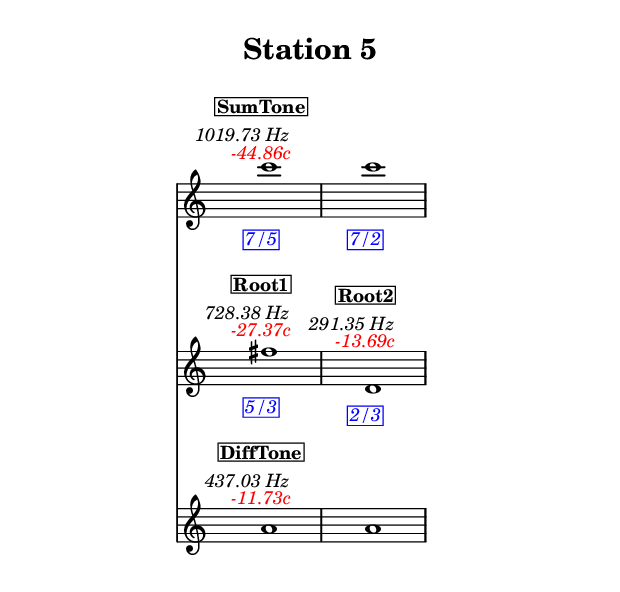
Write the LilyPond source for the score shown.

\version "2.20.0"
\language "english"

#(set-default-paper-size "a6" 'portrait)
#(set-global-staff-size 16)

\header {
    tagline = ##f
    title = \markup {
        \pad-around
            #3
            "Station 5"
        }
}

\layout {
    indent = #25
}

\paper {
    systems-per-page = 1
}

\score {
    \new Score
    <<
        \new Staff
        \with
        {
            \remove Time_signature_engraver
        }
        {
            \clef "treble"
            c'''1
            - \tweak color #red
            ^ \markup {
                \halign
                    #0
                    \italic
                        {
                            -44.86c
                        }
                }
            ^ \markup {
                \halign
                    #1
                    \italic
                        {
                            1019.73
                            Hz
                        }
                }
            ^ \markup {
                \pad-around
                    #1
                    \box
                        \vcenter
                            \halign
                                #0
                                \bold
                                    {
                                        SumTone
                                    }
                }
            - \tweak color #blue
            _ \markup {
                \pad-around
                    #1
                    \box
                        \halign
                            #0
                            \italic
                                {
                                    7/5
                                }
                }
            \override Score.NonMusicalPaperColumn.padding = #5
            \clef "treble"
            c'''1
            - \tweak color #blue
            _ \markup {
                \pad-around
                    #1
                    \box
                        \halign
                            #0
                            \italic
                                {
                                    7/2
                                }
                }
        }
        \new Staff
        \with
        {
            \remove Time_signature_engraver
        }
        {
            \clef "treble"
            fs''1
            - \tweak color #red
            ^ \markup {
                \halign
                    #0
                    \italic
                        {
                            -27.37c
                        }
                }
            ^ \markup {
                \halign
                    #1
                    \italic
                        {
                            728.38
                            Hz
                        }
                }
            ^ \markup {
                \pad-around
                    #1
                    \box
                        \vcenter
                            \halign
                                #0
                                \bold
                                    {
                                        Root1
                                    }
                }
            - \tweak color #blue
            _ \markup {
                \pad-around
                    #1
                    \box
                        \halign
                            #0
                            \italic
                                {
                                    5/3
                                }
                }
            \clef "treble"
            d'1
            - \tweak color #red
            ^ \markup {
                \halign
                    #0
                    \italic
                        {
                            -13.69c
                        }
                }
            ^ \markup {
                \halign
                    #1
                    \italic
                        {
                            291.35
                            Hz
                        }
                }
            ^ \markup {
                \pad-around
                    #1
                    \box
                        \vcenter
                            \halign
                                #0
                                \bold
                                    {
                                        Root2
                                    }
                }
            - \tweak color #blue
            _ \markup {
                \pad-around
                    #1
                    \box
                        \halign
                            #0
                            \italic
                                {
                                    2/3
                                }
                }
        }
        \new Staff
        \with
        {
            \remove Time_signature_engraver
        }
        {
            \clef "treble"
            a'1
            - \tweak color #red
            ^ \markup {
                \halign
                    #0
                    \italic
                        {
                            -11.73c
                        }
                }
            ^ \markup {
                \halign
                    #1
                    \italic
                        {
                            437.03
                            Hz
                        }
                }
            ^ \markup {
                \pad-around
                    #1
                    \box
                        \vcenter
                            \halign
                                #0
                                \bold
                                    {
                                        DiffTone
                                    }
                }
            \clef "treble"
            a'1
        }
    >>
}